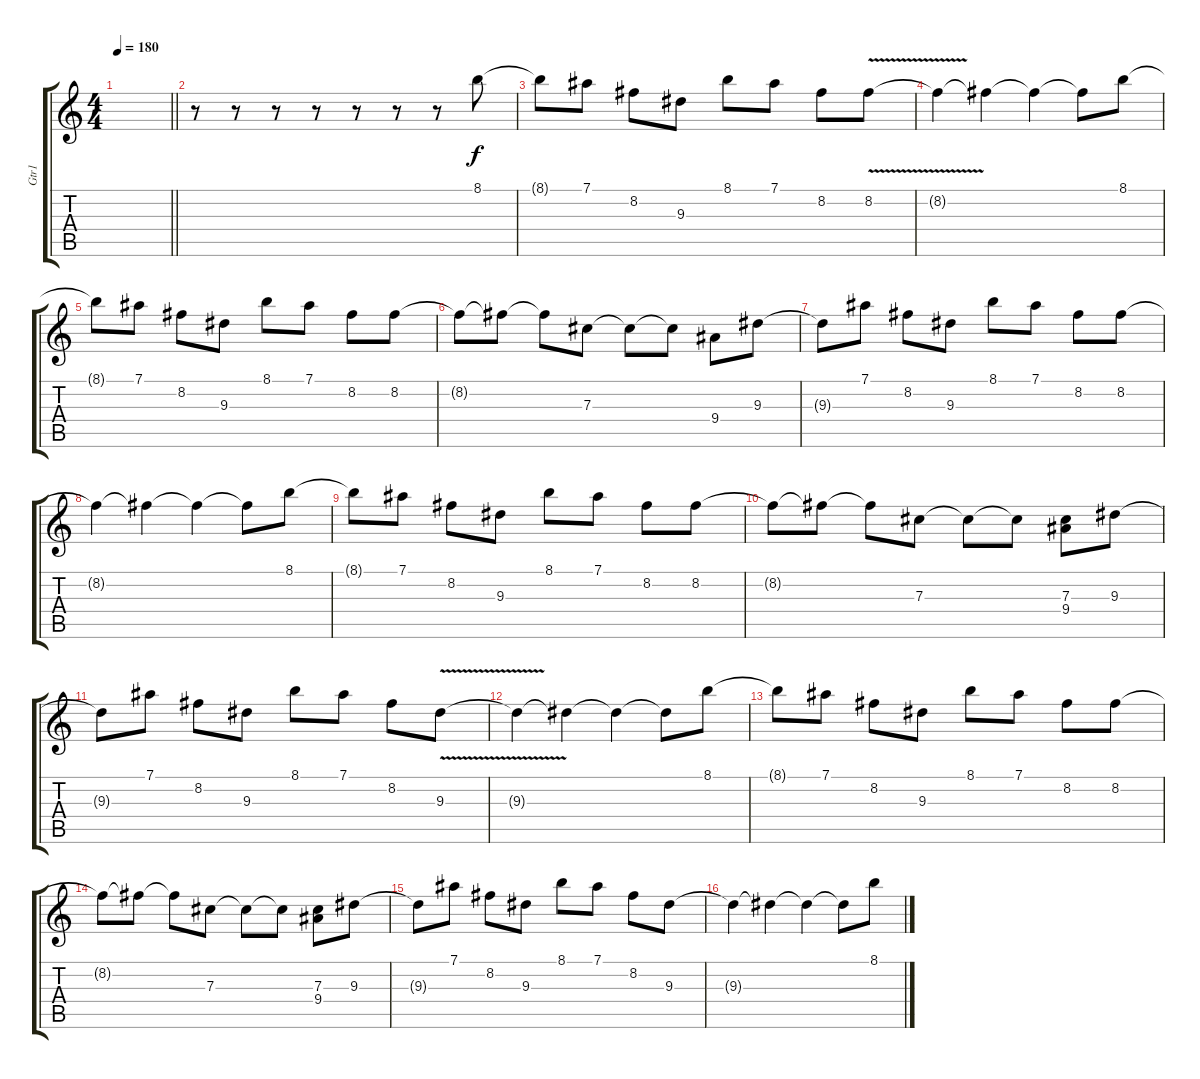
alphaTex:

\track ("Gtr1" "Gtr1") {instrument distortionguitar}
\staff {score tabs}
\tuning (Eb4 Bb3 Gb3 Db3 Ab2 Eb2) {hide}
\ts (4 4)
\tempo 180
\clef g2
\barLineRight lightlight
\ks c
|
r.8 r.8 r.8 r.8 r.8 r.8 r.8 8.1.8 |
8.1{t}.8 7.1.8 8.2.8 9.3.8 8.1.8 7.1.8 8.2.8 8.2{v}.8 |
8.2{t}.4 8.2{t}.4 8.2{t}.4 8.2{t}.8 8.1.8 |
8.1{t}.8 7.1.8 8.2.8 9.3.8 8.1.8 7.1.8 8.2.8 8.2.8 |
8.2{t}.8 8.2{t}.8 8.2{t}.8 7.3.8 7.3{t}.8 7.3{t}.8 9.4.8 9.3.8 |
9.3{t}.8 7.1.8 8.2.8 9.3.8 8.1.8 7.1.8 8.2.8 8.2.8 |
8.2{t}.4 8.2{t}.4 8.2{t}.4 8.2{t}.8 8.1.8 |
8.1{t}.8 7.1.8 8.2.8 9.3.8 8.1.8 7.1.8 8.2.8 8.2.8 |
8.2{t}.8 8.2{t}.8 8.2{t}.8 7.3.8 7.3{t}.8 7.3{t}.8 (7.3 9.4).8 9.3.8 |
9.3{t}.8 7.1.8 8.2.8 9.3.8 8.1.8 7.1.8 8.2.8 9.3{v}.8 |
9.3{t}.4 9.3{t}.4 9.3{t}.4 9.3{t}.8 8.1.8 |
8.1{t}.8 7.1.8 8.2.8 9.3.8 8.1.8 7.1.8 8.2.8 8.2.8 |
8.2{t}.8 8.2{t}.8 8.2{t}.8 7.3.8 7.3{t}.8 7.3{t}.8 (7.3 9.4).8 9.3.8 |
9.3{t}.8 7.1.8 8.2.8 9.3.8 8.1.8 7.1.8 8.2.8 9.3.8 |
9.3{t}.4 9.3{t}.4 9.3{t}.4 9.3{t}.8 8.1.8
